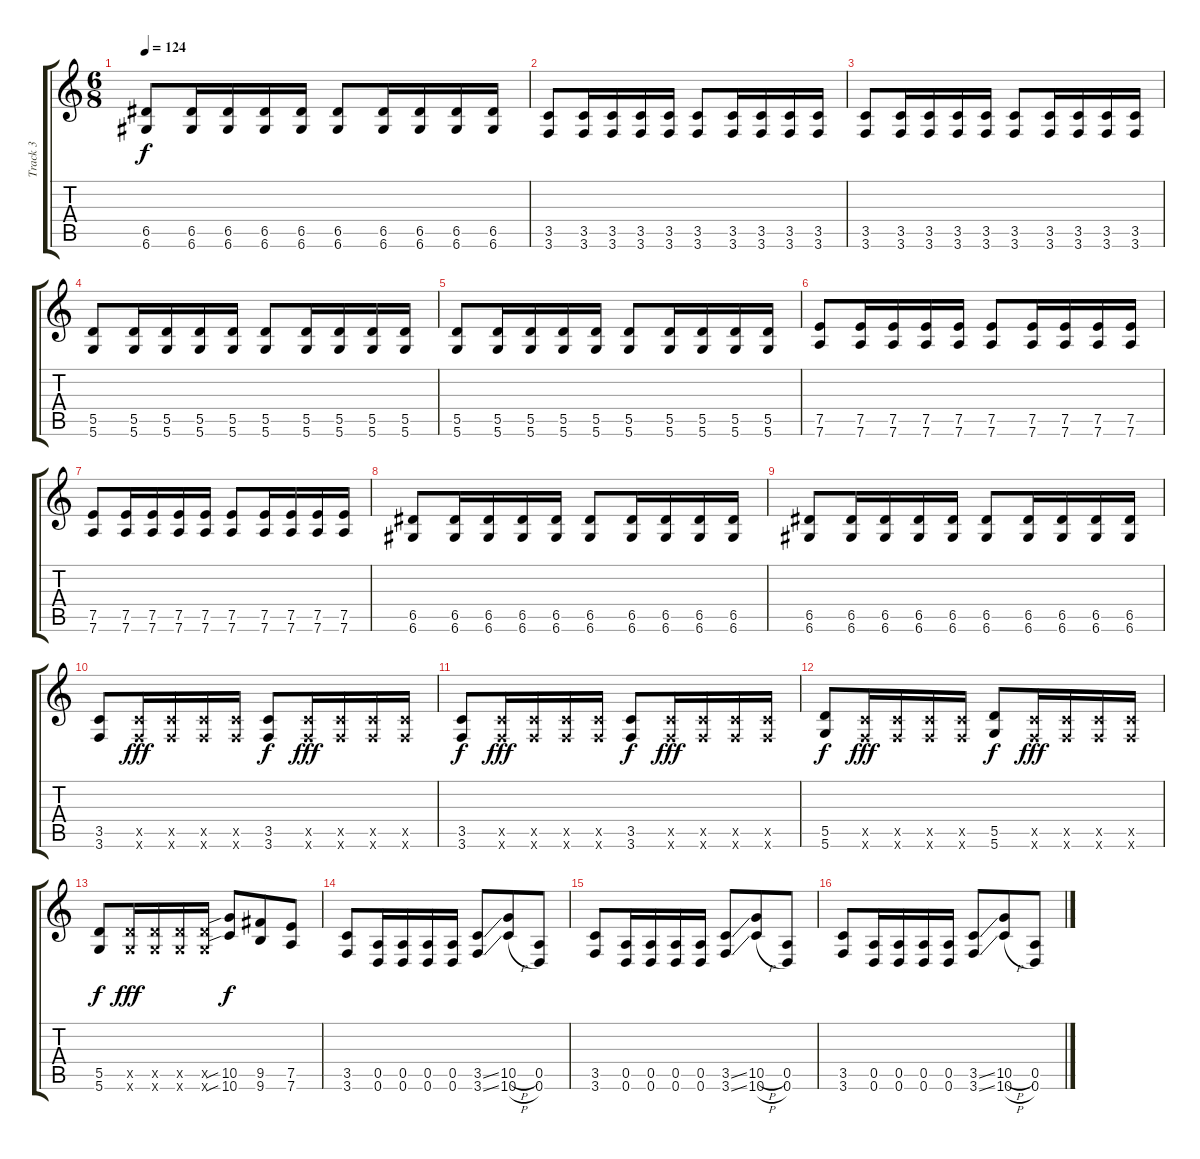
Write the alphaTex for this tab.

\track ("Track 3" "Track 3") {instrument distortionguitar}
\staff {score tabs}
\tuning (E4 B3 G3 D3 A2 D2) {hide}
\ts (6 8)
\tempo 124
\clef g2
\ks c
(6.5 6.6).8{dy f} (6.5 6.6).16 (6.5 6.6).16 (6.5 6.6).16 (6.5 6.6).16 (6.5 6.6).8 (6.5 6.6).16 (6.5 6.6).16 (6.5 6.6).16 (6.5 6.6).16 |
(3.5 3.6).8 (3.5 3.6).16 (3.5 3.6).16 (3.5 3.6).16 (3.5 3.6).16 (3.5 3.6).8 (3.5 3.6).16 (3.5 3.6).16 (3.5 3.6).16 (3.5 3.6).16 |
(3.5 3.6).8 (3.5 3.6).16 (3.5 3.6).16 (3.5 3.6).16 (3.5 3.6).16 (3.5 3.6).8 (3.5 3.6).16 (3.5 3.6).16 (3.5 3.6).16 (3.5 3.6).16 |
(5.5 5.6).8 (5.5 5.6).16 (5.5 5.6).16 (5.5 5.6).16 (5.5 5.6).16 (5.5 5.6).8 (5.5 5.6).16 (5.5 5.6).16 (5.5 5.6).16 (5.5 5.6).16 |
(5.5 5.6).8 (5.5 5.6).16 (5.5 5.6).16 (5.5 5.6).16 (5.5 5.6).16 (5.5 5.6).8 (5.5 5.6).16 (5.5 5.6).16 (5.5 5.6).16 (5.5 5.6).16 |
(7.5 7.6).8 (7.5 7.6).16 (7.5 7.6).16 (7.5 7.6).16 (7.5 7.6).16 (7.5 7.6).8 (7.5 7.6).16 (7.5 7.6).16 (7.5 7.6).16 (7.5 7.6).16 |
(7.5 7.6).8 (7.5 7.6).16 (7.5 7.6).16 (7.5 7.6).16 (7.5 7.6).16 (7.5 7.6).8 (7.5 7.6).16 (7.5 7.6).16 (7.5 7.6).16 (7.5 7.6).16 |
(6.5 6.6).8 (6.5 6.6).16 (6.5 6.6).16 (6.5 6.6).16 (6.5 6.6).16 (6.5 6.6).8 (6.5 6.6).16 (6.5 6.6).16 (6.5 6.6).16 (6.5 6.6).16 |
(6.5 6.6).8 (6.5 6.6).16 (6.5 6.6).16 (6.5 6.6).16 (6.5 6.6).16 (6.5 6.6).8 (6.5 6.6).16 (6.5 6.6).16 (6.5 6.6).16 (6.5 6.6).16 |
(3.5 3.6).8 (3.5{x} 3.6{x}).16{dy fff} (3.5{x} 3.6{x}).16 (3.5{x} 3.6{x}).16 (3.5{x} 3.6{x}).16 (3.5 3.6).8{dy f} (3.5{x} 3.6{x}).16{dy fff} (3.5{x} 3.6{x}).16 (3.5{x} 3.6{x}).16 (3.5{x} 3.6{x}).16 |
(3.5 3.6).8{dy f} (3.5{x} 3.6{x}).16{dy fff} (3.5{x} 3.6{x}).16 (3.5{x} 3.6{x}).16 (3.5{x} 3.6{x}).16 (3.5 3.6).8{dy f} (3.5{x} 3.6{x}).16{dy fff} (3.5{x} 3.6{x}).16 (3.5{x} 3.6{x}).16 (3.5{x} 3.6{x}).16 |
(5.5 5.6).8{dy f} (3.5{x} 3.6{x}).16{dy fff} (3.5{x} 3.6{x}).16 (3.5{x} 3.6{x}).16 (3.5{x} 3.6{x}).16 (5.5 5.6).8{dy f} (3.5{x} 3.6{x}).16{dy fff} (3.5{x} 3.6{x}).16 (3.5{x} 3.6{x}).16 (3.5{x} 3.6{x}).16 |
(5.5 5.6).8{dy f} (5.5{x} 5.6{x}).16{dy fff} (5.5{x} 5.6{x}).16 (5.5{x} 5.6{x}).16 (5.5{x} 5.6{x}).16 (10.5{sib} 10.6{sib}).8{dy f} (9.5 9.6).8 (7.5 7.6).8 |
(3.5 3.6).8 (0.5 0.6).16 (0.5 0.6).16 (0.5 0.6).16 (0.5 0.6).16 (3.5{ss} 3.6{ss}).8 (10.5{h} 10.6{h}).8 (0.5 0.6).8 |
(3.5 3.6).8 (0.5 0.6).16 (0.5 0.6).16 (0.5 0.6).16 (0.5 0.6).16 (3.5{ss} 3.6{ss}).8 (10.5{h} 10.6{h}).8 (0.5 0.6).8 |
(3.5 3.6).8 (0.5 0.6).16 (0.5 0.6).16 (0.5 0.6).16 (0.5 0.6).16 (3.5{ss} 3.6{ss}).8 (10.5{h} 10.6{h}).8 (0.5 0.6).8
